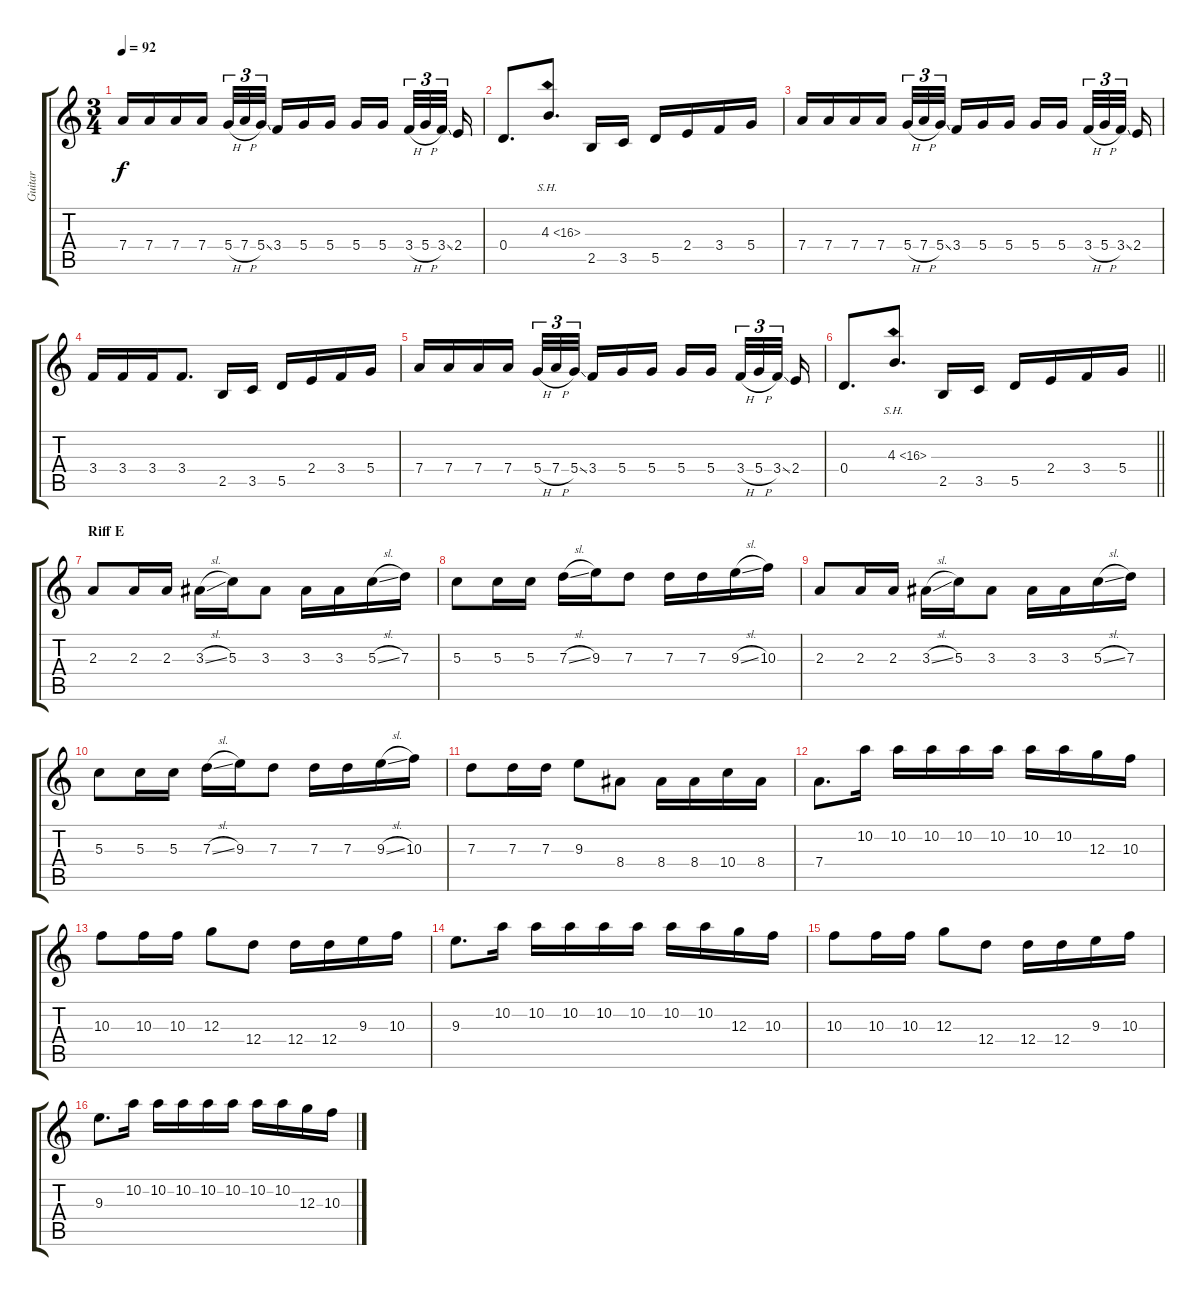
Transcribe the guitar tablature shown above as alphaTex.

\track ("Guitar" "Guitar") {instrument distortionguitar}
\staff {score tabs}
\tuning (E4 B3 G3 D3 A2 E2) {hide}
\ts (3 4)
\tempo 92
\clef g2
\ks c
7.4.16{dy f} 7.4.16 7.4.16 7.4.16 5.4{h}.32{tu (3 2)} 7.4{h}.32{tu (3 2)} 5.4{ss}.32{tu (3 2) beam splitsecondary} 3.4.16 5.4.16 5.4.16 5.4.16 5.4.16{beam splitsecondary} 3.4{h}.32{tu (3 2)} 5.4{h}.32{tu (3 2)} 3.4{ss}.32{tu (3 2) beam splitsecondary} 2.4.16 |
0.4.8{d} 4.3{sh 12}.8{d} 2.5.16 3.5.16 5.5.16 2.4.16 3.4.16 5.4.16 |
7.4.16 7.4.16 7.4.16 7.4.16 5.4{h}.32{tu (3 2)} 7.4{h}.32{tu (3 2)} 5.4{ss}.32{tu (3 2) beam splitsecondary} 3.4.16 5.4.16 5.4.16 5.4.16 5.4.16{beam splitsecondary} 3.4{h}.32{tu (3 2)} 5.4{h}.32{tu (3 2)} 3.4{ss}.32{tu (3 2) beam splitsecondary} 2.4.16 |
3.4.16 3.4.16 3.4.16 3.4.8{d} 2.5.16 3.5.16 5.5.16 2.4.16 3.4.16 5.4.16 |
7.4.16 7.4.16 7.4.16 7.4.16 5.4{h}.32{tu (3 2)} 7.4{h}.32{tu (3 2)} 5.4{ss}.32{tu (3 2) beam splitsecondary} 3.4.16 5.4.16 5.4.16 5.4.16 5.4.16{beam splitsecondary} 3.4{h}.32{tu (3 2)} 5.4{h}.32{tu (3 2)} 3.4{ss}.32{tu (3 2) beam splitsecondary} 2.4.16 |
\barLineRight lightlight
0.4.8{d} 4.3{sh 12}.8{d} 2.5.16 3.5.16 5.5.16 2.4.16 3.4.16 5.4.16 |
\section ("" "Riff E")
2.3.8 2.3.16 2.3.16 3.3{sl}.16 5.3.16 3.3.8 3.3.16 3.3.16 5.3{sl}.16 7.3.16 |
5.3.8 5.3.16 5.3.16 7.3{sl}.16 9.3.16 7.3.8 7.3.16 7.3.16 9.3{sl}.16 10.3.16 |
2.3.8 2.3.16 2.3.16 3.3{sl}.16 5.3.16 3.3.8 3.3.16 3.3.16 5.3{sl}.16 7.3.16 |
5.3.8 5.3.16 5.3.16 7.3{sl}.16 9.3.16 7.3.8 7.3.16 7.3.16 9.3{sl}.16 10.3.16 |
7.3.8 7.3.16 7.3.16 9.3.8 8.4.8 8.4.16 8.4.16 10.4.16 8.4.16 |
7.4.8{d} 10.2.16 10.2.16 10.2.16 10.2.16 10.2.16 10.2.16 10.2.16 12.3.16 10.3.16 |
10.3.8 10.3.16 10.3.16 12.3.8 12.4.8 12.4.16 12.4.16 9.3.16 10.3.16 |
9.3.8{d} 10.2.16 10.2.16 10.2.16 10.2.16 10.2.16 10.2.16 10.2.16 12.3.16 10.3.16 |
10.3.8 10.3.16 10.3.16 12.3.8 12.4.8 12.4.16 12.4.16 9.3.16 10.3.16 |
9.3.8{d} 10.2.16 10.2.16 10.2.16 10.2.16 10.2.16 10.2.16 10.2.16 12.3.16 10.3.16
